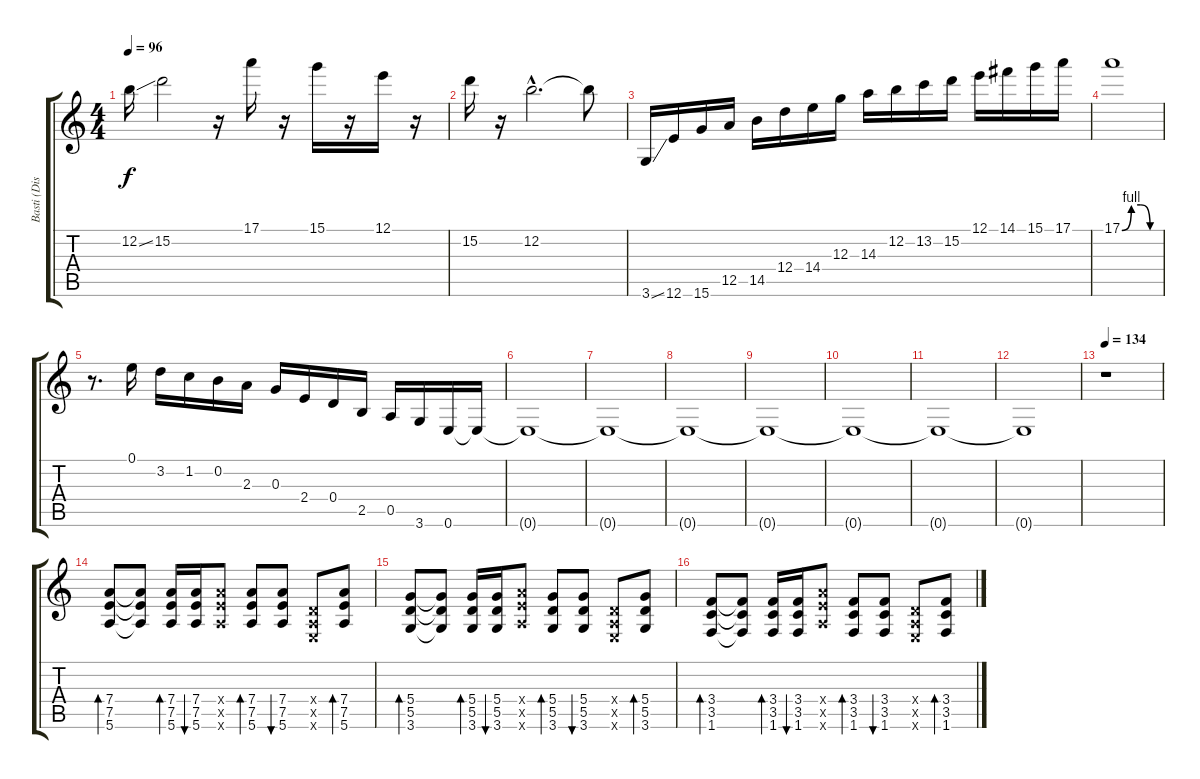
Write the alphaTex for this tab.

\track ("Basti (Dist.-Guitar)" "Basti (Dis") {instrument distortionguitar}
\staff {score tabs}
\tuning (E4 B3 G3 D3 A2 E2) {hide}
\ts (4 4)
\tempo 96
\clef g2
\ks c
12.2{ss}.16{dy f} 15.2.2 r.16 17.1.16 r.16 15.1.16 r.16 12.1.16 r.16 |
15.2.16 r.16 12.2{hac}.2{d} 12.2{t}.8 |
3.6{ss}.16 12.6.16 15.6.16 12.5.16 14.5.16 12.4.16 14.4.16 12.3.16 14.3.16 12.2.16 13.2.16 15.2.16 12.1.16 14.1.16 15.1.16 17.1.16 |
17.1{be (custom 0 0 15 4 30 4 45 0 60 0)}.1 |
r.8{d} 0.1.16 3.2.16 1.2.16 0.2.16 2.3.16 0.3.16 2.4.16 0.4.16 2.5.16 0.5.16 3.6.16 0.6.16 0.6{t}.16 |
0.6{t}.1 |
0.6{t}.1 |
0.6{t}.1 |
0.6{t}.1 |
0.6{t}.1 |
0.6{t}.1 |
0.6{t}.1 |
\tempo 134
r.1 |
(7.4 7.5 5.6).8{bd 30} (7.4{t} 7.5{t} 5.6{t}).8 (7.4 7.5 5.6).16{bd 30} (7.4 7.5 5.6).16{bu 30} (7.4{x} 7.5{x} 5.6{x}).8 (7.4 7.5 5.6).8{bd 30} (7.4 7.5 5.6).8{bu 30} (0.4{x} 0.5{x} 0.6{x}).8 (7.4 7.5 5.6).8{bd 30} |
(5.4 5.5 3.6).8{bd 30} (5.4{t} 5.5{t} 3.6{t}).8 (5.4 5.5 3.6).16{bd 30} (5.4 5.5 3.6).16{bu 30} (7.4{x} 7.5{x} 5.6{x}).8 (5.4 5.5 3.6).8{bd 30} (5.4 5.5 3.6).8{bu 30} (0.4{x} 0.5{x} 0.6{x}).8 (5.4 5.5 3.6).8{bd 30} |
(3.4 3.5 1.6).8{bd 30} (3.4{t} 3.5{t} 1.6{t}).8 (3.4 3.5 1.6).16{bd 30} (3.4 3.5 1.6).16{bu 30} (7.4{x} 7.5{x} 5.6{x}).8 (3.4 3.5 1.6).8{bd 30} (3.4 3.5 1.6).8{bu 30} (0.4{x} 0.5{x} 0.6{x}).8 (3.4 3.5 1.6).8{bd 30}
